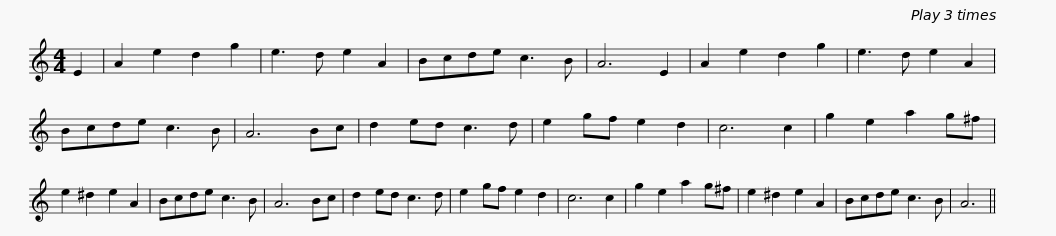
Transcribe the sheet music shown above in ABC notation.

X:1
L:1/8
M:4/4
I:linebreak $
K:C
V:1 treble
V:1
 E2 | A2 e2 d2 g2 | e3 d e2 A2 | Bcde c3 B | A6 E2 | %5
 A2 e2 d2 g2 | e3 d e2 A2 | Bcde c3 B | A6 Bc | d2 ed c3 d |$ %10
 e2 gf e2 d2 | c6 c2 | g2 e2 a2 g^f | e2 ^d2 e2 A2 | Bcde c3 B | %15
 A6 Bc | d2 ed c3 d | e2 gf e2 d2 | c6 c2 |$ g2 e2 a2 g^f | %20
 e2 ^d2 e2 A2 | Bcde c3 B | A6 || %23
